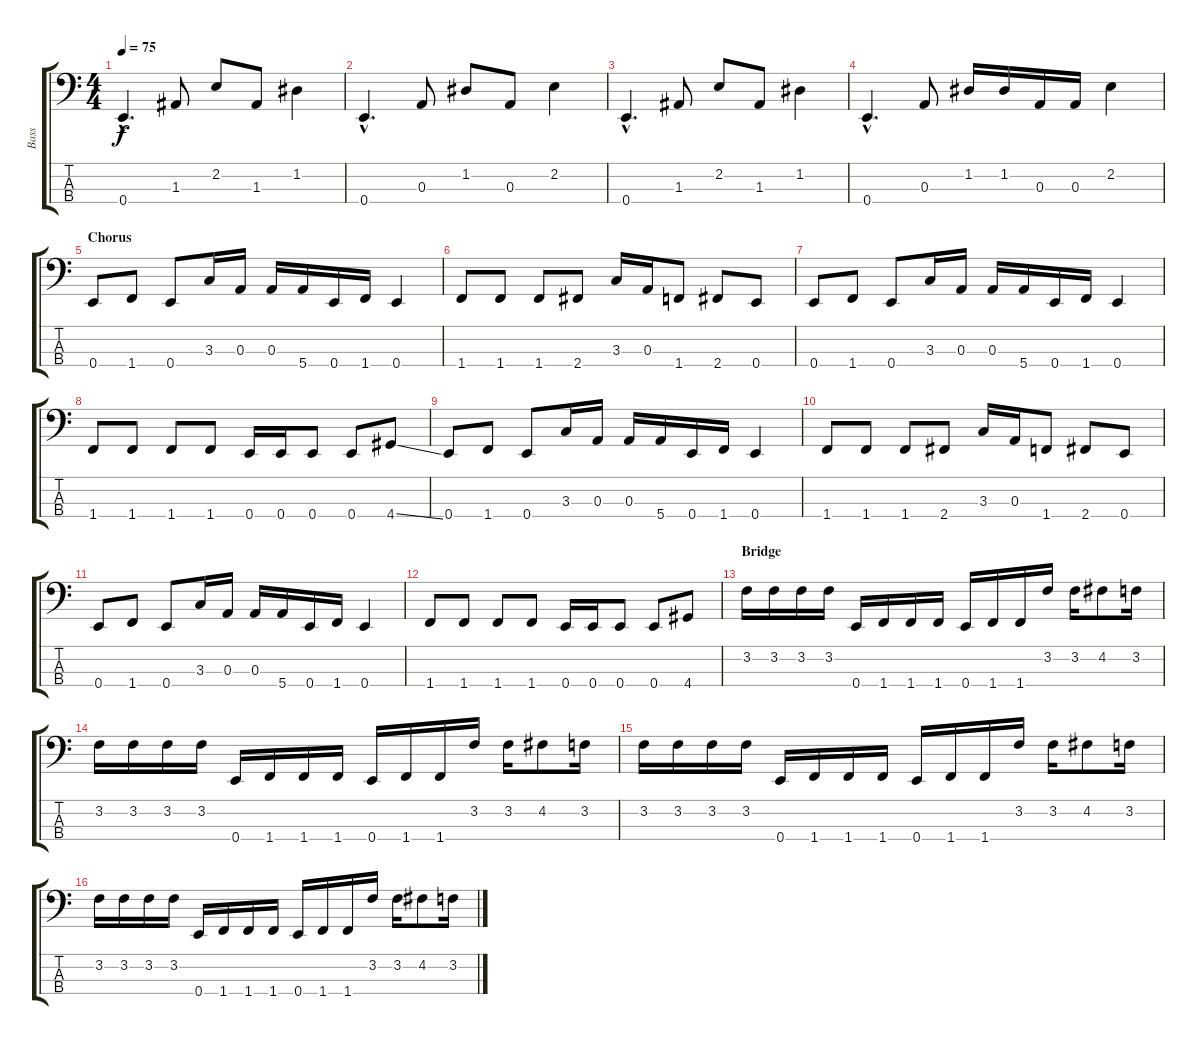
\track ("Bass" "Bass") {instrument electricbassfinger}
\staff {score tabs}
\tuning (G2 D2 A1 E1) {hide}
\ts (4 4)
\tempo 75
\clef f4
\ks c
0.4{hac}.4{d dy f} 1.3.8 2.2.8 1.3.8 1.2.4 |
0.4{hac}.4{d} 0.3.8 1.2.8 0.3.8 2.2.4 |
0.4{hac}.4{d} 1.3.8 2.2.8 1.3.8 1.2.4 |
0.4{hac}.4{d} 0.3.8 1.2.16 1.2.16 0.3.16 0.3.16 2.2.4 |
\section ("" "Chorus")
0.4.8 1.4.8 0.4.8 3.3.16 0.3.16 0.3.16 5.4.16 0.4.16 1.4.16 0.4.4 |
1.4.8 1.4.8 1.4.8 2.4.8 3.3.16 0.3.16 1.4.8 2.4.8 0.4.8 |
0.4.8 1.4.8 0.4.8 3.3.16 0.3.16 0.3.16 5.4.16 0.4.16 1.4.16 0.4.4 |
1.4.8 1.4.8 1.4.8 1.4.8 0.4.16 0.4.16 0.4.8 0.4.8 4.4{ss}.8 |
0.4.8 1.4.8 0.4.8 3.3.16 0.3.16 0.3.16 5.4.16 0.4.16 1.4.16 0.4.4 |
1.4.8 1.4.8 1.4.8 2.4.8 3.3.16 0.3.16 1.4.8 2.4.8 0.4.8 |
0.4.8 1.4.8 0.4.8 3.3.16 0.3.16 0.3.16 5.4.16 0.4.16 1.4.16 0.4.4 |
1.4.8 1.4.8 1.4.8 1.4.8 0.4.16 0.4.16 0.4.8 0.4.8 4.4.8 |
\section ("" "Bridge")
3.2.16 3.2.16 3.2.16 3.2.16 0.4.16 1.4.16 1.4.16 1.4.16 0.4.16 1.4.16 1.4.16 3.2.16 3.2.16 4.2.8 3.2.16 |
3.2.16 3.2.16 3.2.16 3.2.16 0.4.16 1.4.16 1.4.16 1.4.16 0.4.16 1.4.16 1.4.16 3.2.16 3.2.16 4.2.8 3.2.16 |
3.2.16 3.2.16 3.2.16 3.2.16 0.4.16 1.4.16 1.4.16 1.4.16 0.4.16 1.4.16 1.4.16 3.2.16 3.2.16 4.2.8 3.2.16 |
3.2.16 3.2.16 3.2.16 3.2.16 0.4.16 1.4.16 1.4.16 1.4.16 0.4.16 1.4.16 1.4.16 3.2.16 3.2.16 4.2.8 3.2.16
